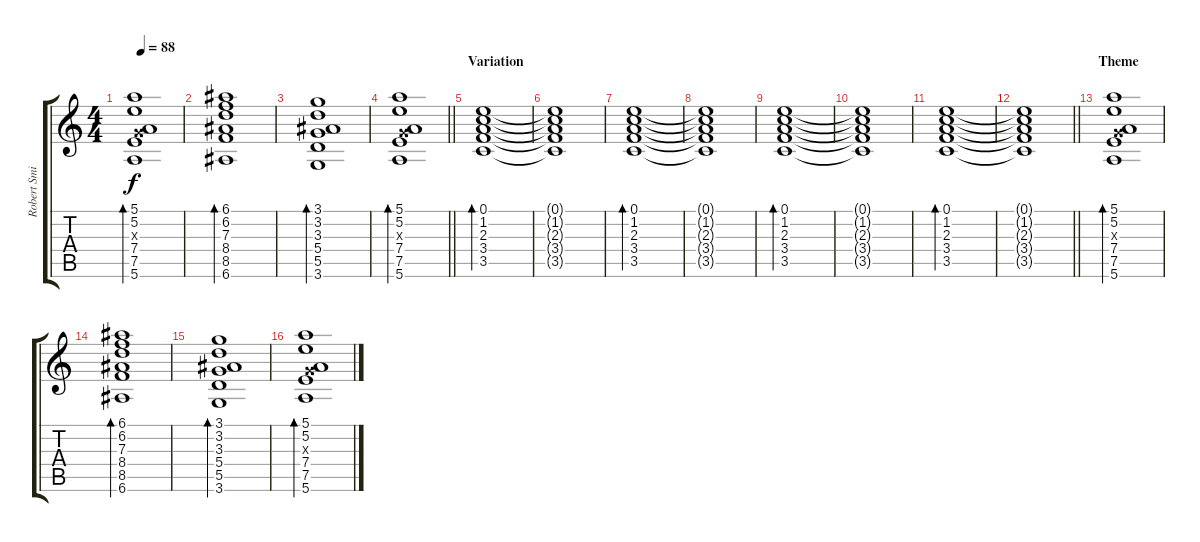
\track ("Robert Smith" "Robert Smi") {instrument electricguitarclean}
\staff {score tabs}
\tuning (E4 B3 G3 D3 A2 E2) {hide}
\ts (4 4)
\tempo 88
\clef g2
\ks c
(5.1 5.2 0.3{x} 7.4 7.5 5.6).1{bd 240 dy f} |
(6.1 6.2 7.3 8.4 8.5 6.6).1{bd 240} |
(3.1 3.2 3.3 5.4 5.5 3.6).1{bd 240} |
\barLineRight lightlight
(5.1 5.2 0.3{x} 7.4 7.5 5.6).1{bd 240} |
\section ("" "Variation")
(0.1 1.2 2.3 3.4 3.5).1{bd 240} |
(0.1{t} 1.2{t} 2.3{t} 3.4{t} 3.5{t}).1 |
(0.1 1.2 2.3 3.4 3.5).1{bd 240} |
(0.1{t} 1.2{t} 2.3{t} 3.4{t} 3.5{t}).1 |
(0.1 1.2 2.3 3.4 3.5).1{bd 240} |
(0.1{t} 1.2{t} 2.3{t} 3.4{t} 3.5{t}).1 |
(0.1 1.2 2.3 3.4 3.5).1{bd 240} |
\barLineRight lightlight
(0.1{t} 1.2{t} 2.3{t} 3.4{t} 3.5{t}).1 |
\section ("" "Theme")
(5.1 5.2 0.3{x} 7.4 7.5 5.6).1{bd 240} |
(6.1 6.2 7.3 8.4 8.5 6.6).1{bd 240} |
(3.1 3.2 3.3 5.4 5.5 3.6).1{bd 240} |
(5.1 5.2 0.3{x} 7.4 7.5 5.6).1{bd 240}
